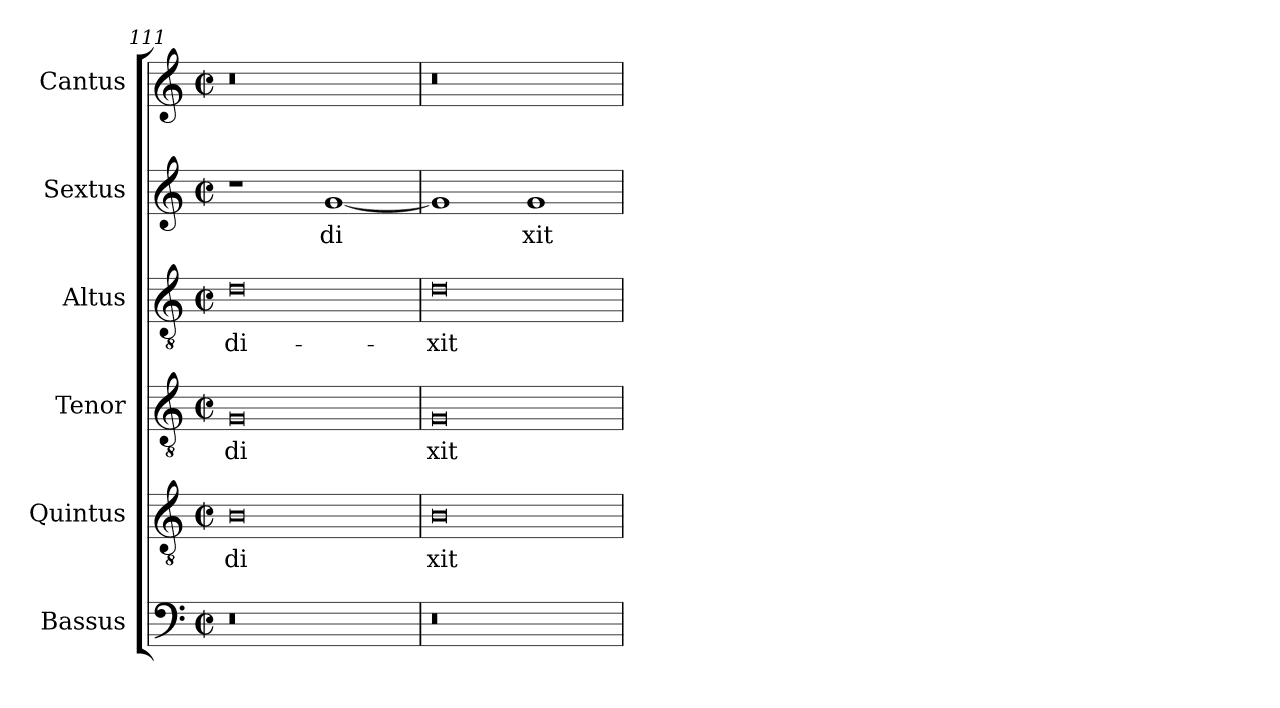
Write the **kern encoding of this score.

**kern	**kern	**text	**kern	**text	**kern	**text	**kern	**text	**kern
*part6	*part5	*part5	*part4	*part4	*part3	*part3	*part2	*part2	*part1
*staff6	*staff5	*staff5	*staff4	*staff4	*staff3	*staff3	*staff2	*staff2	*staff1
*I"Bassus	*I"Quintus	*	*I"Tenor	*	*I"Altus	*	*I"Sextus	*	*I"Cantus
*I'Bassus	*I'Quintus	*	*I'Tenor	*	*I'Altus	*	*	*	*I'Cantus
*clefF4	*clefGv2	*	*clefGv2	*	*clefGv2	*	*clefG2	*	*clefG2
*k[]	*k[]	*	*k[]	*	*k[]	*	*k[]	*	*k[]
*C:	*C:	*	*C:	*	*C:	*	*C:	*	*C:
*M2/2	*M2/2	*	*M2/2	*	*M2/2	*	*M2/2	*	*M2/2
*met(c|)	*met(c|)	*	*met(c|)	*	*met(c|)	*	*met(c|)	*	*met(c|)
=111	=111	=111	=111	=111	=111	=111	=111	=111	=111
!	!	!LO:LY:b	!	!LO:LY:b	!	!LO:LY:b:cj	!	!	!
0r	0B	di	0G	di	0d	di-	1r	.	0r
!	!	!	!	!	!	!	!	!LO:LY:b:cj	!
.	.	.	.	.	.	.	[<1g	di	.
=112	=112	=112	=112	=112	=112	=112	=112	=112	=112
!	!	!LO:LY:b	!	!LO:LY:b	!	!LO:LY:b:cj	!	!LO:LY:b:cj	!
0r	0B	xit	0G	xit	0d	-xit	1g]	.	0r
!	!	!	!	!	!	!	!	!LO:LY:b:cj	!
.	.	.	.	.	.	.	1g	xit	.
=	=	=	=	=	=	=	=	=	=
*-	*-	*-	*-	*-	*-	*-	*-	*-	*-
